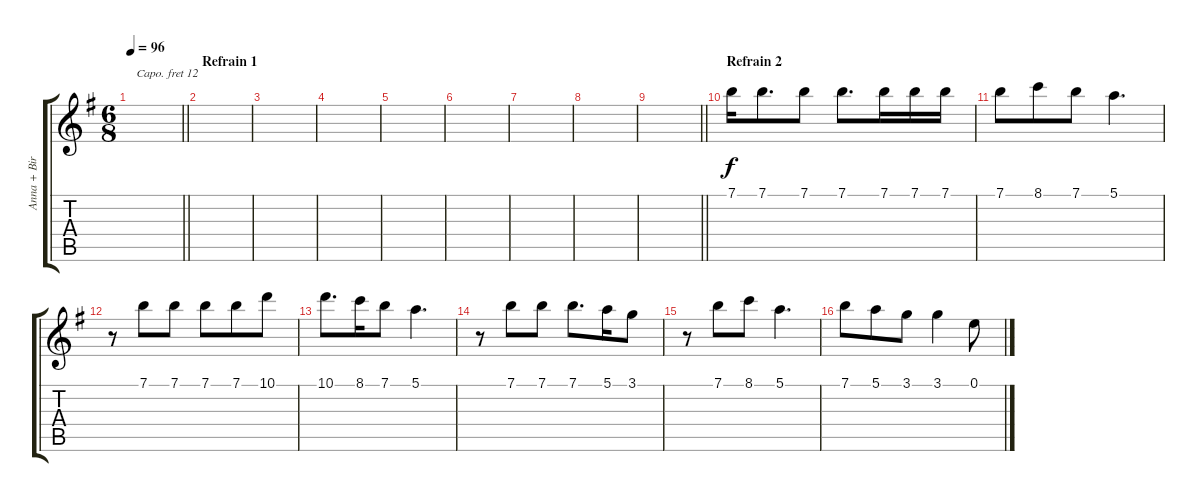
\track ("Anna + Birgit (Zweitstimme)" "Anna + Bir") {instrument sopranosax}
\staff {score tabs}
\capo 12
\tuning (E4 B3 G3 D3 A2 E2) {hide}
\ts (6 8)
\tempo 96
\clef g2
\barLineRight lightlight
\ks g
|
\section ("" "Refrain 1")
|
|
|
|
|
|
|
\barLineRight lightlight
|
\section ("" "Refrain 2")
7.1.16 7.1.8{d} 7.1.8 7.1.8{d} 7.1.16 7.1.16 7.1.16 |
7.1.8 8.1.8 7.1.8 5.1.4{d} |
r.8 7.1.8 7.1.8 7.1.8 7.1.8 10.1.8 |
10.1.8{d} 8.1.16 7.1.8 5.1.4{d} |
r.8 7.1.8 7.1.8 7.1.8{d} 5.1.16 3.1.8 |
r.8 7.1.8 8.1.8 5.1.4{d} |
7.1.8 5.1.8 3.1.8 3.1.4 0.1.8
